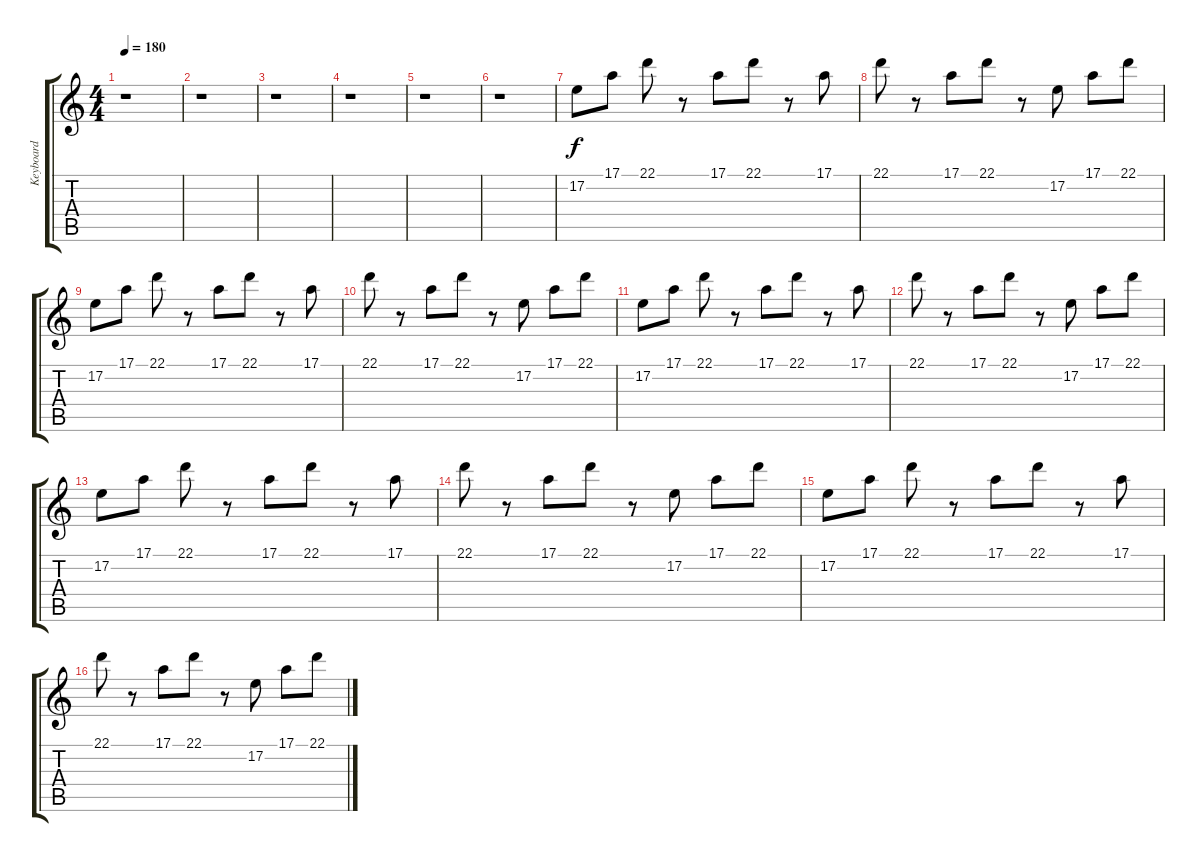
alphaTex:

\track ("Keyboard" "Keyboard") {instrument fx5brightness}
\staff {score tabs}
\tuning (E4 B3 G3 D3 A2 E2) {hide}
\ts (4 4)
\tempo 180
\clef g2
\ks c
r.1{dy f} |
r.1 |
r.1 |
r.1 |
r.1 |
r.1 |
17.2.8{volume 10 instrument lead2sawtooth} 17.1.8 22.1.8 r.8 17.1.8 22.1.8 r.8 17.1.8 |
22.1.8 r.8 17.1.8 22.1.8 r.8 17.2.8 17.1.8 22.1.8 |
17.2.8{instrument lead2sawtooth} 17.1.8 22.1.8 r.8 17.1.8 22.1.8 r.8 17.1.8 |
22.1.8 r.8 17.1.8 22.1.8 r.8 17.2.8 17.1.8 22.1.8 |
17.2.8{instrument lead2sawtooth} 17.1.8 22.1.8 r.8 17.1.8 22.1.8 r.8 17.1.8 |
22.1.8 r.8 17.1.8 22.1.8 r.8 17.2.8 17.1.8 22.1.8 |
17.2.8{instrument lead2sawtooth} 17.1.8 22.1.8 r.8 17.1.8 22.1.8 r.8 17.1.8 |
22.1.8 r.8 17.1.8 22.1.8 r.8 17.2.8 17.1.8 22.1.8 |
17.2.8{instrument lead2sawtooth} 17.1.8 22.1.8 r.8 17.1.8 22.1.8 r.8 17.1.8 |
22.1.8 r.8 17.1.8 22.1.8 r.8 17.2.8 17.1.8 22.1.8
